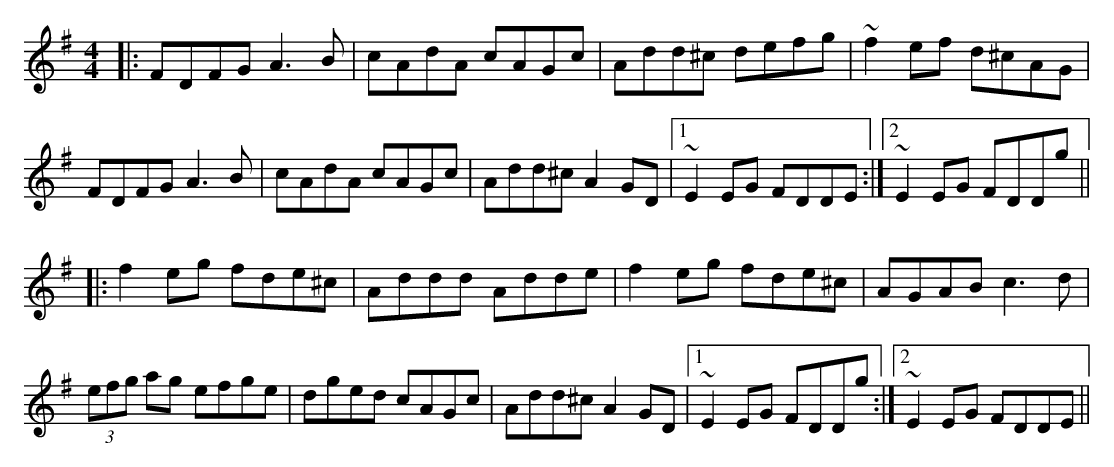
X:1
M:4/4
K:Dmix
|:FDFG A3B|cAdA cAGc|Add^c defg|~f2ef d^cAG|
FDFG A3B|cAdA cAGc|Add^c A2GD|1 ~E2EG FDDE:|2 ~E2EG FDDg||
|:f2eg fde^c|Addd Adde|f2eg fde^c|AGAB c3d|
(3efg ag efge|dged cAGc|Add^c A2GD|1 ~E2EG FDDg:|2 ~E2EG FDDE||
